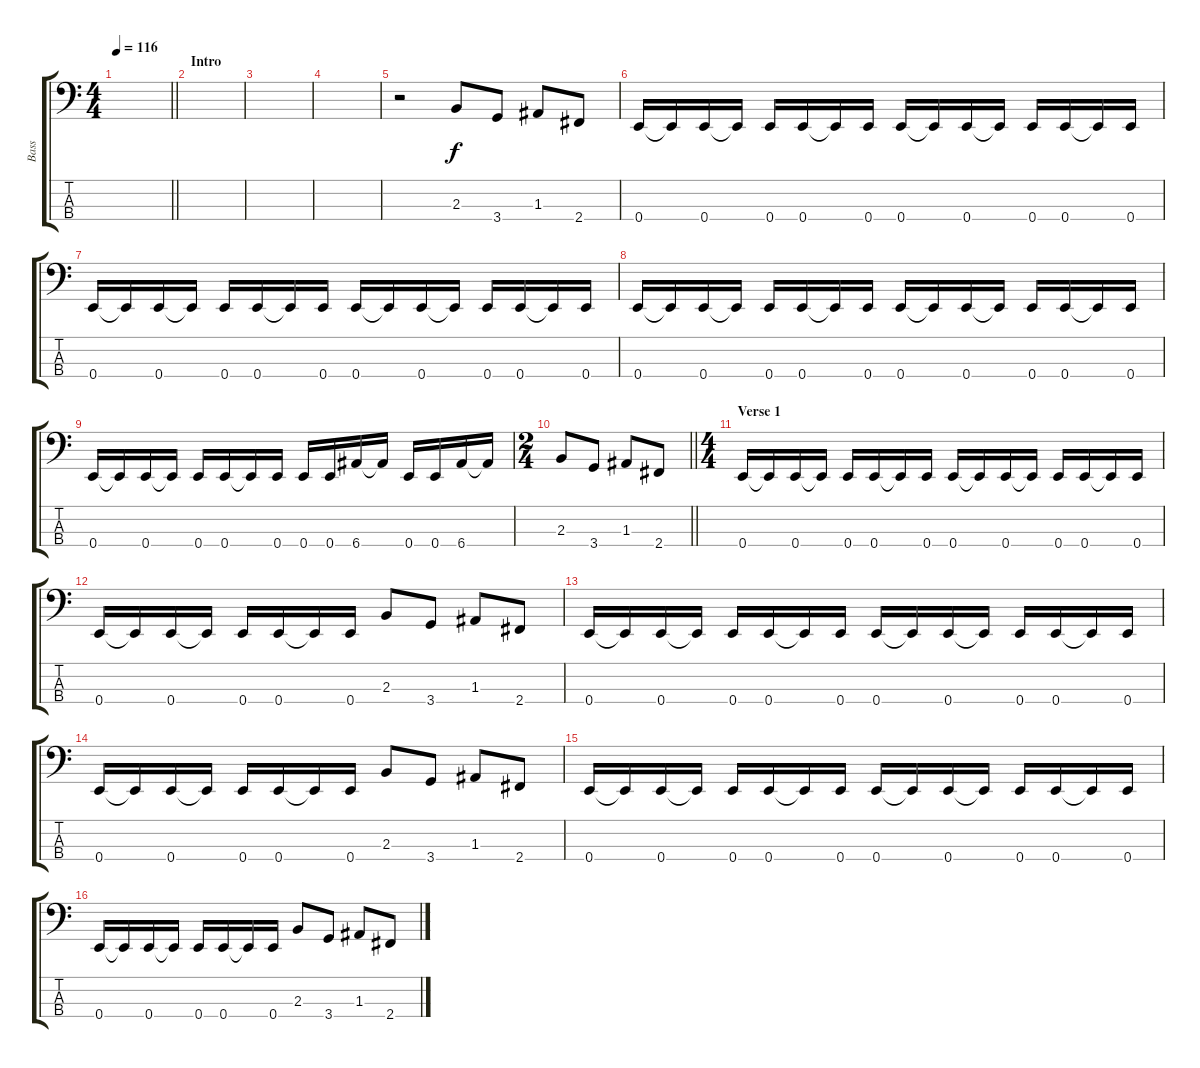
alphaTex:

\track ("Bass" "Bass") {instrument electricbassfinger}
\staff {score tabs}
\tuning (G2 D2 A1 E1) {hide}
\ts (4 4)
\tempo 116
\clef f4
\barLineRight lightlight
\ks c
|
\section ("" "Intro")
|
|
|
r.2 2.3.8 3.4.8 1.3.8 2.4.8 |
0.4.16 0.4{t}.16 0.4.16 0.4{t}.16 0.4.16 0.4.16 0.4{t}.16 0.4.16 0.4.16 0.4{t}.16 0.4.16 0.4{t}.16 0.4.16 0.4.16 0.4{t}.16 0.4.16 |
0.4.16 0.4{t}.16 0.4.16 0.4{t}.16 0.4.16 0.4.16 0.4{t}.16 0.4.16 0.4.16 0.4{t}.16 0.4.16 0.4{t}.16 0.4.16 0.4.16 0.4{t}.16 0.4.16 |
0.4.16 0.4{t}.16 0.4.16 0.4{t}.16 0.4.16 0.4.16 0.4{t}.16 0.4.16 0.4.16 0.4{t}.16 0.4.16 0.4{t}.16 0.4.16 0.4.16 0.4{t}.16 0.4.16 |
0.4.16 0.4{t}.16 0.4.16 0.4{t}.16 0.4.16 0.4.16 0.4{t}.16 0.4.16 0.4.16 0.4.16 6.4.16 6.4{t}.16 0.4.16 0.4.16 6.4.16 6.4{t}.16 |
\ts (2 4)
\barLineRight lightlight
2.3.8 3.4.8 1.3.8 2.4.8 |
\ts (4 4)
\section ("" "Verse 1")
0.4.16 0.4{t}.16 0.4.16 0.4{t}.16 0.4.16 0.4.16 0.4{t}.16 0.4.16 0.4.16 0.4{t}.16 0.4.16 0.4{t}.16 0.4.16 0.4.16 0.4{t}.16 0.4.16 |
0.4.16 0.4{t}.16 0.4.16 0.4{t}.16 0.4.16 0.4.16 0.4{t}.16 0.4.16 2.3.8 3.4.8 1.3.8 2.4.8 |
0.4.16 0.4{t}.16 0.4.16 0.4{t}.16 0.4.16 0.4.16 0.4{t}.16 0.4.16 0.4.16 0.4{t}.16 0.4.16 0.4{t}.16 0.4.16 0.4.16 0.4{t}.16 0.4.16 |
0.4.16 0.4{t}.16 0.4.16 0.4{t}.16 0.4.16 0.4.16 0.4{t}.16 0.4.16 2.3.8 3.4.8 1.3.8 2.4.8 |
0.4.16 0.4{t}.16 0.4.16 0.4{t}.16 0.4.16 0.4.16 0.4{t}.16 0.4.16 0.4.16 0.4{t}.16 0.4.16 0.4{t}.16 0.4.16 0.4.16 0.4{t}.16 0.4.16 |
0.4.16 0.4{t}.16 0.4.16 0.4{t}.16 0.4.16 0.4.16 0.4{t}.16 0.4.16 2.3.8 3.4.8 1.3.8 2.4.8
